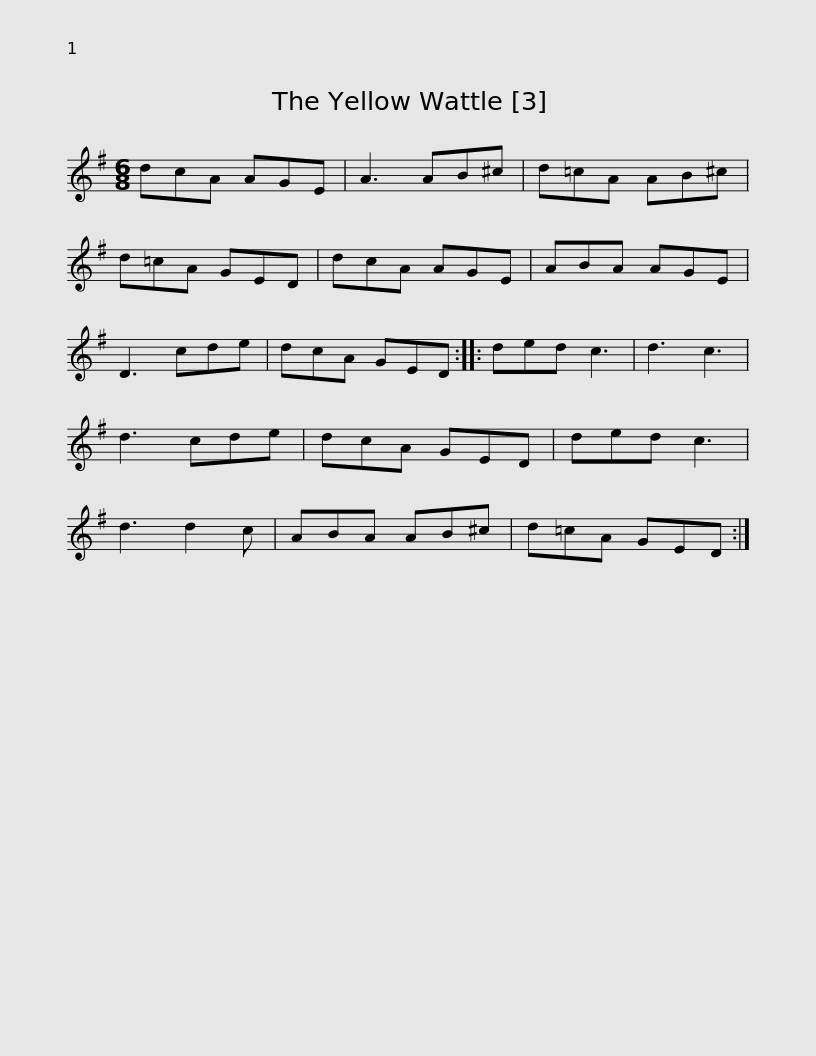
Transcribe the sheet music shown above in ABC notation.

X:1
L:1/8
M:6/8
I:linebreak $
K:G
V:1 treble
V:1
 dcA AGE | A3 AB^c | d=cA AB^c | d=cA GED | dcA AGE | %5
 ABA AGE | D3 cde |$ dcA GED :: ded c3 | d3 c3 | %10
 d3 cde | dcA GED | ded c3 | d3 d2 c | ABA AB^c |$ %15
 d=cA GED :| %16
